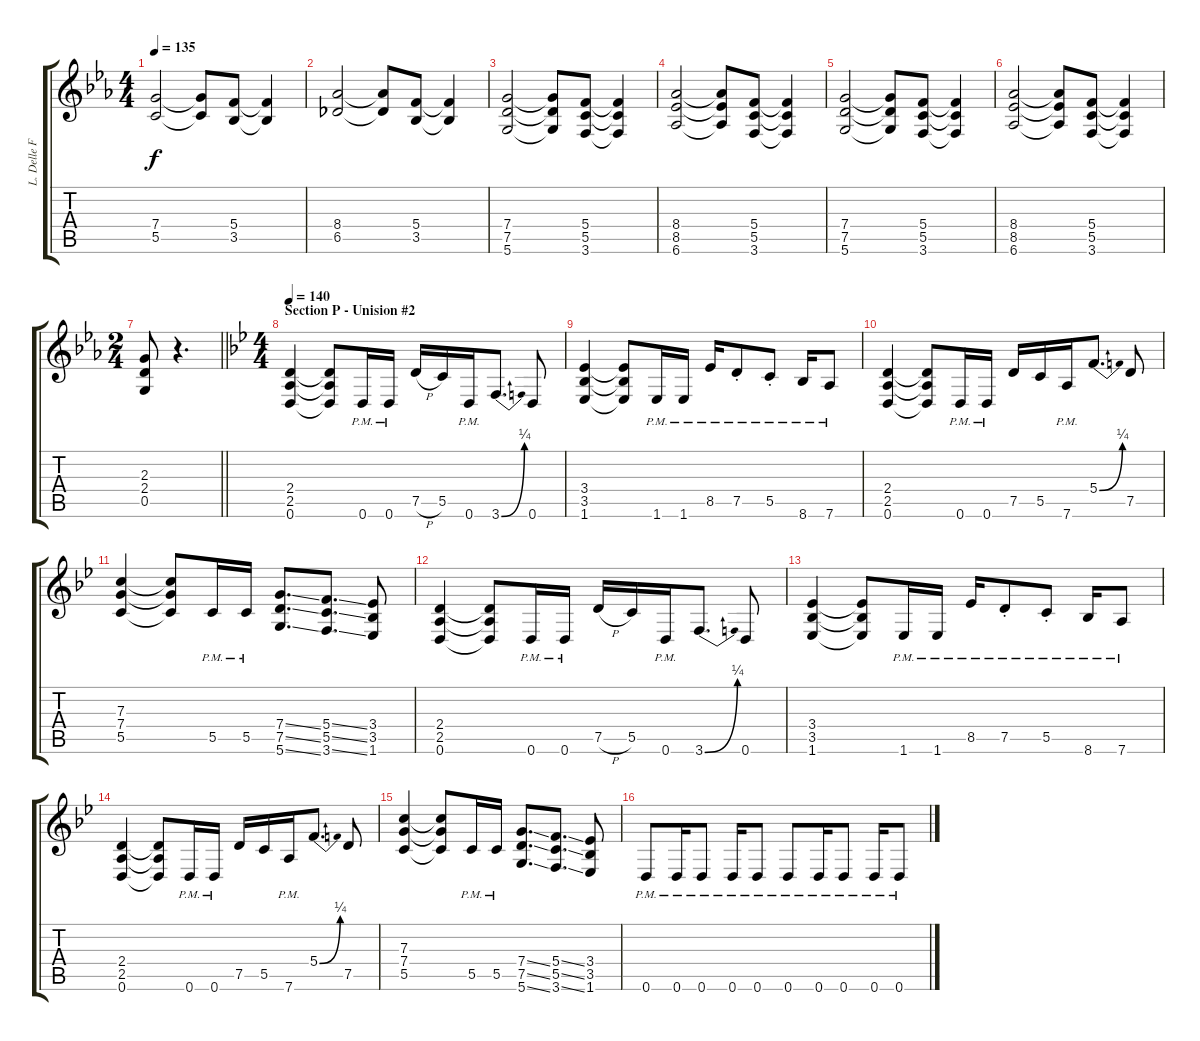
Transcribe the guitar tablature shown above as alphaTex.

\track ("L. Delle Fave (Dist. Guitar R)" "L. Delle F") {instrument overdrivenguitar}
\staff {score tabs}
\tuning (D4 A3 F3 C3 G2 D2) {hide}
\ts (4 4)
\tempo 135
\clef g2
\ks cminor
(7.4 5.5).2{dy f} (7.4{t} 5.5{t}).8 (5.4 3.5).8 (5.4{t} 3.5{t}).4 |
(8.4 6.5).2 (8.4{t} 6.5{t}).8 (5.4 3.5).8 (5.4{t} 3.5{t}).4 |
(7.4 7.5 5.6).2 (7.4{t} 7.5{t} 5.6{t}).8 (5.4 5.5 3.6).8 (5.4{t} 5.5{t} 3.6{t}).4 |
(8.4 8.5 6.6).2 (8.4{t} 8.5{t} 6.6{t}).8 (5.4 5.5 3.6).8 (5.4{t} 5.5{t} 3.6{t}).4 |
(7.4 7.5 5.6).2 (7.4{t} 7.5{t} 5.6{t}).8 (5.4 5.5 3.6).8 (5.4{t} 5.5{t} 3.6{t}).4 |
(8.4 8.5 6.6).2 (8.4{t} 8.5{t} 6.6{t}).8 (5.4 5.5 3.6).8 (5.4{t} 5.5{t} 3.6{t}).4 |
\ts (2 4)
\barLineRight lightlight
(2.3 2.4 0.5).8 r.4{d} |
\ts (4 4)
\section ("" "Section P - Unision #2")
\tempo 140
\ks gminor
(2.4 2.5 0.6).4{volume 7} (2.4{t} 2.5{t} 0.6{t}).8 0.6{pm}.16 0.6{pm}.16 7.5{h}.16 5.5.16 0.6{pm}.16 3.6{be (bend 0 0 60 1)}.8{d} 0.6.8 |
(3.4 3.5 1.6).4 (3.4{t} 3.5{t} 1.6{t}).8 1.6{pm}.16 1.6{pm}.16 8.5{pm}.16 7.5{pm st}.8 5.5{pm st}.8 8.6{pm}.16 7.6{pm}.8 |
(2.4 2.5 0.6).4 (2.4{t} 2.5{t} 0.6{t}).8 0.6{pm}.16 0.6{pm}.16 7.5.16 5.5.16 7.6{pm}.16 5.4{be (bend 0 0 60 1)}.8{d} 7.5.8 |
(7.3 7.4 5.5).4 (7.3{t} 7.4{t} 5.5{t}).8 5.5{pm}.16 5.5{pm}.16 (7.4{ss} 7.5{ss} 5.6{ss}).8{d} (5.4{ss} 5.5{ss} 3.6{ss}).8{d} (3.4 3.5 1.6).8 |
(2.4 2.5 0.6).4 (2.4{t} 2.5{t} 0.6{t}).8 0.6{pm}.16 0.6{pm}.16 7.5{h}.16 5.5.16 0.6{pm}.16 3.6{be (bend 0 0 60 1)}.8{d} 0.6.8 |
(3.4 3.5 1.6).4 (3.4{t} 3.5{t} 1.6{t}).8 1.6{pm}.16 1.6{pm}.16 8.5{pm}.16 7.5{pm st}.8 5.5{pm st}.8 8.6{pm}.16 7.6{pm}.8 |
(2.4 2.5 0.6).4 (2.4{t} 2.5{t} 0.6{t}).8 0.6{pm}.16 0.6{pm}.16 7.5.16 5.5.16 7.6{pm}.16 5.4{be (bend 0 0 60 1)}.8{d} 7.5.8 |
(7.3 7.4 5.5).4 (7.3{t} 7.4{t} 5.5{t}).8 5.5{pm}.16 5.5{pm}.16 (7.4{ss} 7.5{ss} 5.6{ss}).8{d} (5.4{ss} 5.5{ss} 3.6{ss}).8{d} (3.4 3.5 1.6).8 |
0.6{pm}.8 0.6{pm}.16 0.6{pm}.8 0.6{pm}.16 0.6{pm}.8 0.6{pm}.8 0.6{pm}.16 0.6{pm}.8 0.6{pm}.16 0.6{pm}.8
